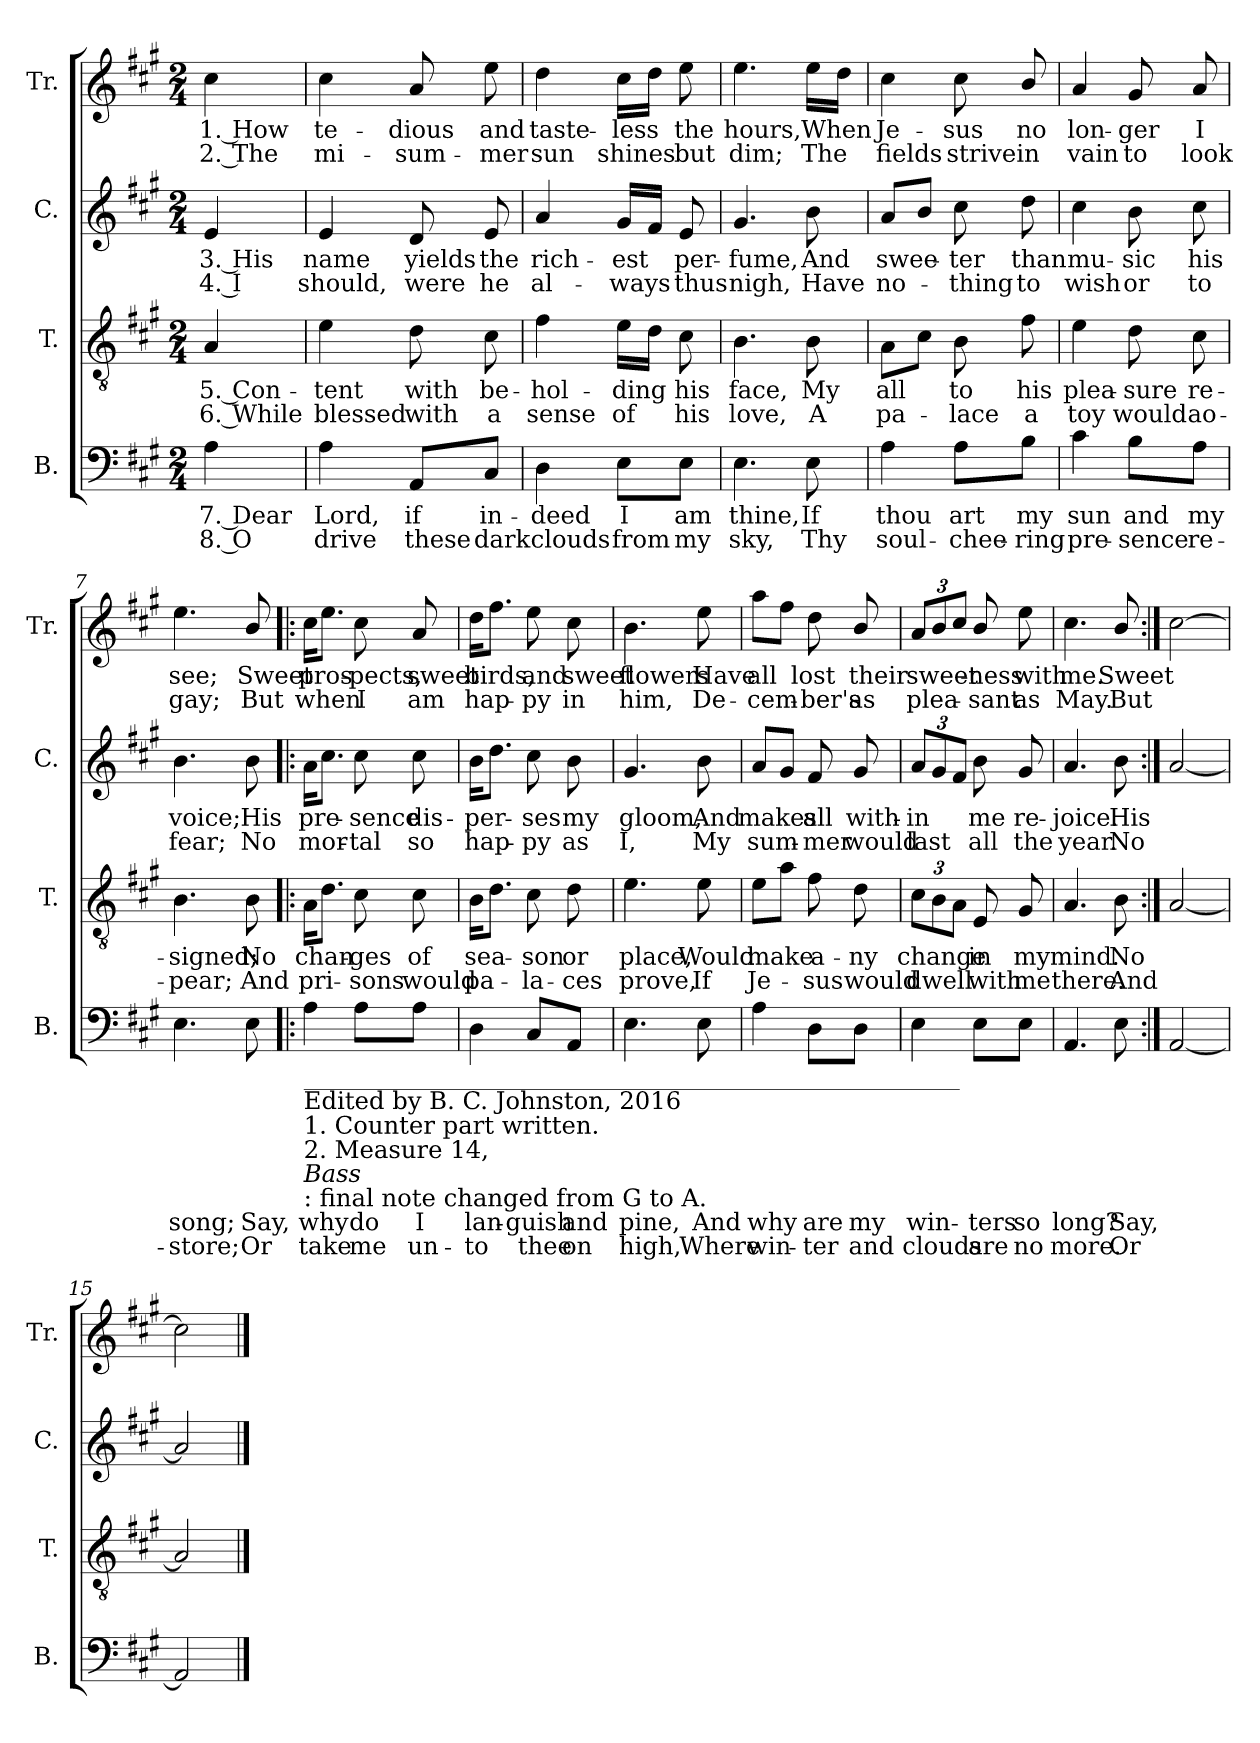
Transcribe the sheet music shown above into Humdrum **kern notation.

**kern	**text	**text	**kern	**text	**text	**kern	**text	**text	**kern	**text	**text
*part4	*part4	*part4	*part3	*part3	*part3	*part2	*part2	*part2	*part1	*part1	*part1
*staff4	*staff4	*staff4	*staff3	*staff3	*staff3	*staff2	*staff2	*staff2	*staff1	*staff1	*staff1
*I"B.	*	*	*I"T.	*	*	*I"C.	*	*	*I"Tr.	*	*
*I'B.	*	*	*I'T.	*	*	*I'C.	*	*	*I'Tr.	*	*
*clefF4	*	*	*clefGv2	*	*	*clefG2	*	*	*clefG2	*	*
*k[f#c#g#]	*	*	*k[f#c#g#]	*	*	*k[f#c#g#]	*	*	*k[f#c#g#]	*	*
*M2/4	*	*	*M2/4	*	*	*M2/4	*	*	*M2/4	*	*
*MM80	*	*	*MM80	*	*	*MM80	*	*	*MM80	*	*
=1	=1	=1	=1	=1	=1	=1	=1	=1	=1	=1	=1
4A\	7. Dear	8. O	4A/	5. Con-	6. While	4e/	3. His	4. I	4cc#\	1. How	2. The
=2	=2	=2	=2	=2	=2	=2	=2	=2	=2	=2	=2
4A\	Lord,	drive	4e\	-tent	blessed	4e/	name	should,	4cc#\	te-	mi-
8AA/L	if	these	8d\	with	with	8d/	yields	were	8a/	-dious	-sum-
8C#/J	in-	dark	8c#\	be-	a	8e/	the	he	8ee\	and	-mer
=3	=3	=3	=3	=3	=3	=3	=3	=3	=3	=3	=3
4D\	-deed	clouds	4f#\	-hol-	sense	4a/	rich-	al-	4dd\	taste-	sun
8E\L	I	from	16e\LL	-ding	of	16g#/LL	-est	-ways	16cc#\LL	-less	shines
.	.	.	16d\JJ	.	.	16f#/JJ	.	.	16dd\JJ	.	.
8E\J	am	my	8c#\	his	his	8e/	per-	thus	8ee\	the	but
=4	=4	=4	=4	=4	=4	=4	=4	=4	=4	=4	=4
4.E\	thine,	sky,	4.B\	face,	love,	4.g#/	-fume,	nigh,	4.ee\	hours,	dim;
8E\	If	Thy	8B\	My	A	8b\	And	Have	16ee\LL	When	The
.	.	.	.	.	.	.	.	.	16dd\JJ	.	.
=5	=5	=5	=5	=5	=5	=5	=5	=5	=5	=5	=5
4A\	thou	soul-	8A\L	all	pa-	8a/L	swee-	no-	4cc#\	Je-	fields
.	.	.	8c#\J	.	.	8b/J	.	.	.	.	.
8A\L	art	-chee-	8B\	to	-lace	8cc#\	-ter	-thing	8cc#\	-sus	strive
8B\J	my	-ring	8f#\	his	a	8dd\	than	to	8b/	no	in
=6	=6	=6	=6	=6	=6	=6	=6	=6	=6	=6	=6
4c#\	sun	pre-	4e\	plea-	toy	4cc#\	mu-	wish	4a/	lon-	vain
8B\L	and	-sence	8d\	-sure	would	8b\	-sic	or	8g#/	-ger	to
8A\J	my	re-	8c#\	re-	ao-	8cc#\	his	to	8a/	I	look
=7	=7	=7	=7	=7	=7	=7	=7	=7	=7	=7	=7
4.E\	song;	-store;	4.B\	-signed;	-pear;	4.b\	voice;	fear;	4.ee\	see;	gay;
8E\	Say,	Or	8B\	No	And	8b\	His	No	8b/	Sweet	But
!!LO:LB:g=z
=8!|:	=8!|:	=8!|:	=8!|:	=8!|:	=8!|:	=8!|:	=8!|:	=8!|:	=8!|:	=8!|:	=8!|:
!LO:TX:b:t=______________________________________________________	!	!	!	!	!	!	!	!	!	!	!
!LO:TX:b:t=Edited by B. C. Johnston, 2016	!	!	!	!	!	!	!	!	!	!	!
!LO:TX:b:t=1.  Counter part written.	!	!	!	!	!	!	!	!	!	!	!
!LO:TX:b:t=2.  Measure 14,	!	!	!	!	!	!	!	!	!	!	!
!LO:TX:b:i:t=Bass	!	!	!	!	!	!	!	!	!	!	!
!LO:TX:b:t=&colon;  final note changed from G to A.	!	!	!	!	!	!	!	!	!	!	!
4A\	why	take	16A\KL	chan-	pri-	16a\KL	pre-	mor-	16cc#\KL	pros-	when
.	.	.	8.d\J	.	.	8.cc#\J	.	.	8.ee\J	.	.
8A\L	do	me	8c#\	-ges	-sons	8cc#\	-sence	-tal	8cc#\	-pects,	I
8A\J	I	un-	8c#\	of	would	8cc#\	dis-	so	8a/	sweet	am
=9	=9	=9	=9	=9	=9	=9	=9	=9	=9	=9	=9
4D\	lan-	-to	16B\KL	sea-	pa-	16b\KL	-per-	hap-	16dd\KL	birds,	hap-
.	.	.	8.d\J	.	.	8.dd\J	.	.	8.ff#\J	.	.
8C#/L	-guish	thee	8c#\	-son	-la-	8cc#\	-ses	-py	8ee\	and	-py
8AA/J	and	on	8d\	or	-ces	8b\	my	as	8cc#\	sweet	in
=10	=10	=10	=10	=10	=10	=10	=10	=10	=10	=10	=10
4.E\	pine,	high,	4.e\	place,	prove,	4.g#/	gloom,	I,	4.b\	flowers	him,
8E\	And	Where	8e\	Would	If	8b\	And	My	8ee\	Have	De-
=11	=11	=11	=11	=11	=11	=11	=11	=11	=11	=11	=11
4A\	why	win-	8e\L	make	Je-	8a/L	makes	sum-	8aa\L	all	-cem-
.	.	.	8a\J	.	.	8g#/J	.	.	8ff#\J	.	.
8D\L	are	-ter	8f#\	a-	-sus	8f#/	all	-mer	8dd\	lost	-ber's
8D\J	my	and	8d\	-ny	would	8g#/	with-	would	8b/	their	as
=12	=12	=12	=12	=12	=12	=12	=12	=12	=12	=12	=12
*	*	*	*Xbrackettup	*	*	*Xbrackettup	*	*	*Xbrackettup	*	*
4E\	win-	clouds	12c#\L	change	dwell	12a/L	-in	last	12a/L	sweet-	plea-
.	.	.	12B\	.	.	12g#/	.	.	12b/	.	.
.	.	.	12A\J	.	.	12f#/J	.	.	12cc#/J	.	.
8E\L	-ters	are	8E/	in	with	8b\	me	all	8b/	-ness	-sant
8E\J	so	no	8G#/	my	me	8g#/	re-	the	8ee\	with	as
=13	=13	=13	=13	=13	=13	=13	=13	=13	=13	=13	=13
4.AA/	long?	more.	4.A/	mind.	there.	4.a/	-joice.	year.	4.cc#\	me.	May.
8E\	Say,	Or	8B\	No	And	8b\	His	No	8b/	Sweet	But
=14:|!	=14:|!	=14:|!	=14:|!	=14:|!	=14:|!	=14:|!	=14:|!	=14:|!	=14:|!	=14:|!	=14:|!
[2AA/	.	.	[2A/	.	.	[2a/	.	.	[2cc#\	.	.
=15	=15	=15	=15	=15	=15	=15	=15	=15	=15	=15	=15
2AA/]	.	.	2A/]	.	.	2a/]	.	.	2cc#\]	.	.
==	==	==	==	==	==	==	==	==	==	==	==
*-	*-	*-	*-	*-	*-	*-	*-	*-	*-	*-	*-
